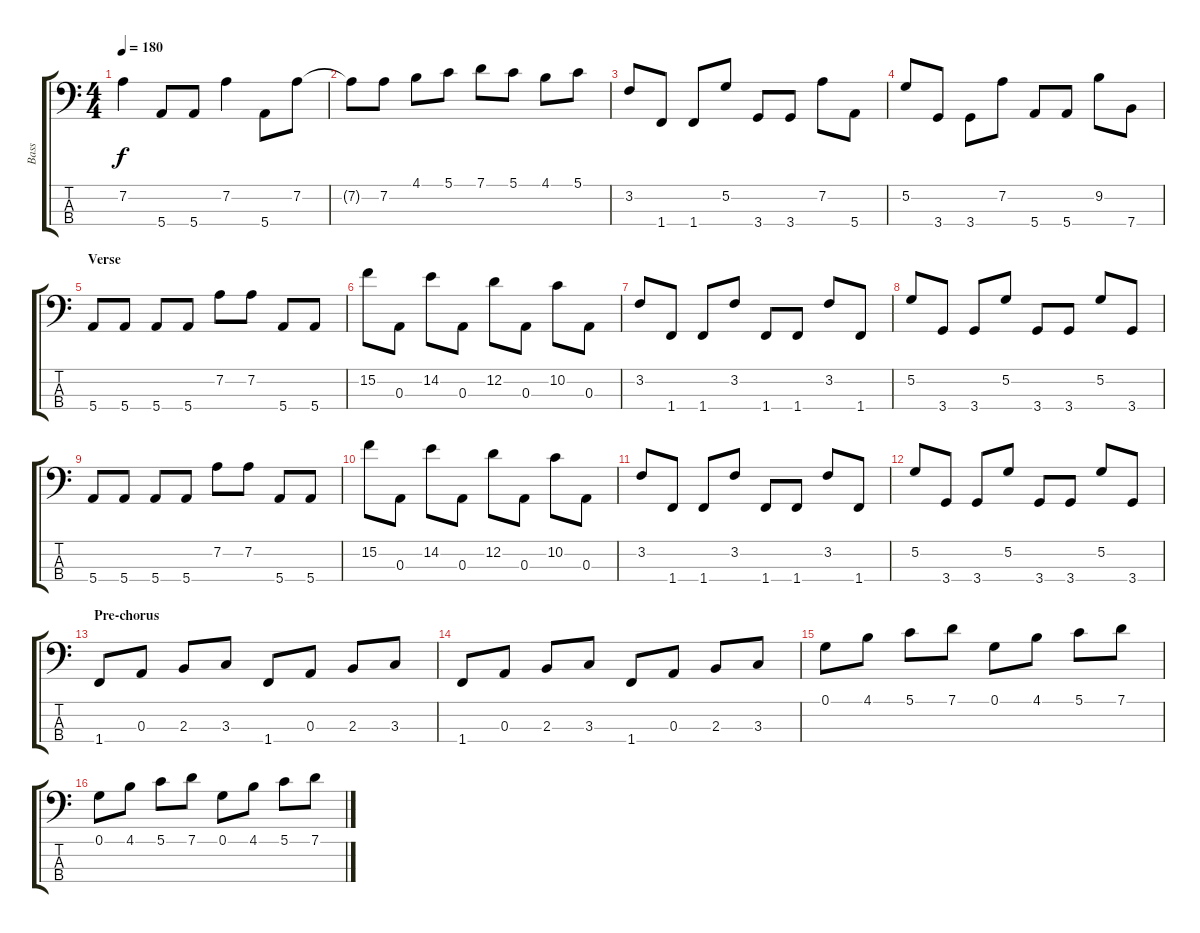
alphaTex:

\track ("Bass" "Bass") {instrument electricbasspick}
\staff {score tabs}
\tuning (G2 D2 A1 E1) {hide}
\ts (4 4)
\tempo 180
\clef f4
\ks c
7.2.4{dy f} 5.4.8 5.4.8 7.2.4 5.4.8 7.2.8 |
7.2{t}.8 7.2.8 4.1.8 5.1.8 7.1.8 5.1.8 4.1.8 5.1.8 |
3.2.8 1.4.8 1.4.8 5.2.8 3.4.8 3.4.8 7.2.8 5.4.8 |
5.2.8 3.4.8 3.4.8 7.2.8 5.4.8 5.4.8 9.2.8 7.4.8 |
\section ("" "Verse")
5.4.8 5.4.8 5.4.8 5.4.8 7.2.8 7.2.8 5.4.8 5.4.8 |
15.2.8 0.3.8 14.2.8 0.3.8 12.2.8 0.3.8 10.2.8 0.3.8 |
3.2.8 1.4.8 1.4.8 3.2.8 1.4.8 1.4.8 3.2.8 1.4.8 |
5.2.8 3.4.8 3.4.8 5.2.8 3.4.8 3.4.8 5.2.8 3.4.8 |
5.4.8 5.4.8 5.4.8 5.4.8 7.2.8 7.2.8 5.4.8 5.4.8 |
15.2.8 0.3.8 14.2.8 0.3.8 12.2.8 0.3.8 10.2.8 0.3.8 |
3.2.8 1.4.8 1.4.8 3.2.8 1.4.8 1.4.8 3.2.8 1.4.8 |
5.2.8 3.4.8 3.4.8 5.2.8 3.4.8 3.4.8 5.2.8 3.4.8 |
\section ("" "Pre-chorus")
1.4.8 0.3.8 2.3.8 3.3.8 1.4.8 0.3.8 2.3.8 3.3.8 |
1.4.8 0.3.8 2.3.8 3.3.8 1.4.8 0.3.8 2.3.8 3.3.8 |
0.1.8 4.1.8 5.1.8 7.1.8 0.1.8 4.1.8 5.1.8 7.1.8 |
0.1.8 4.1.8 5.1.8 7.1.8 0.1.8 4.1.8 5.1.8 7.1.8
